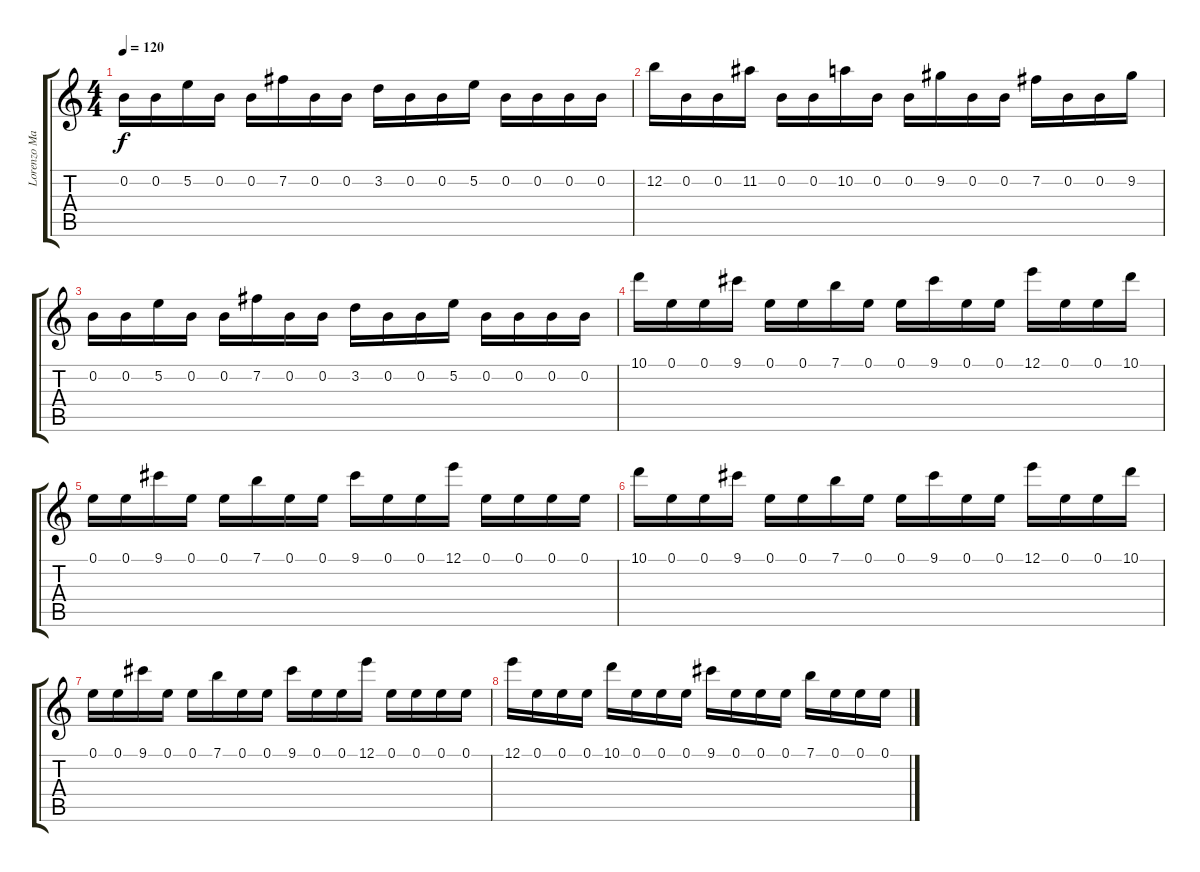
\track ("Lorenzo Marcelloni" "Lorenzo Ma") {instrument distortionguitar}
\staff {score tabs}
\tuning (E4 B3 G3 D3 A2 E2) {hide}
\ts (4 4)
\tempo 120
\clef g2
\ks c
0.2.16{dy f} 0.2.16 5.2.16 0.2.16 0.2.16 7.2.16 0.2.16 0.2.16 3.2.16 0.2.16 0.2.16 5.2.16 0.2.16 0.2.16 0.2.16 0.2.16 |
12.2.16 0.2.16 0.2.16 11.2.16 0.2.16 0.2.16 10.2.16 0.2.16 0.2.16 9.2.16 0.2.16 0.2.16 7.2.16 0.2.16 0.2.16 9.2.16 |
0.2.16 0.2.16 5.2.16 0.2.16 0.2.16 7.2.16 0.2.16 0.2.16 3.2.16 0.2.16 0.2.16 5.2.16 0.2.16 0.2.16 0.2.16 0.2.16 |
10.1.16 0.1.16 0.1.16 9.1.16 0.1.16 0.1.16 7.1.16 0.1.16 0.1.16 9.1.16 0.1.16 0.1.16 12.1.16 0.1.16 0.1.16 10.1.16 |
0.1.16 0.1.16 9.1.16 0.1.16 0.1.16 7.1.16 0.1.16 0.1.16 9.1.16 0.1.16 0.1.16 12.1.16 0.1.16 0.1.16 0.1.16 0.1.16 |
10.1.16 0.1.16 0.1.16 9.1.16 0.1.16 0.1.16 7.1.16 0.1.16 0.1.16 9.1.16 0.1.16 0.1.16 12.1.16 0.1.16 0.1.16 10.1.16 |
0.1.16 0.1.16 9.1.16 0.1.16 0.1.16 7.1.16 0.1.16 0.1.16 9.1.16 0.1.16 0.1.16 12.1.16 0.1.16 0.1.16 0.1.16 0.1.16 |
12.1.16 0.1.16 0.1.16 0.1.16 10.1.16 0.1.16 0.1.16 0.1.16 9.1.16 0.1.16 0.1.16 0.1.16 7.1.16 0.1.16 0.1.16 0.1.16
